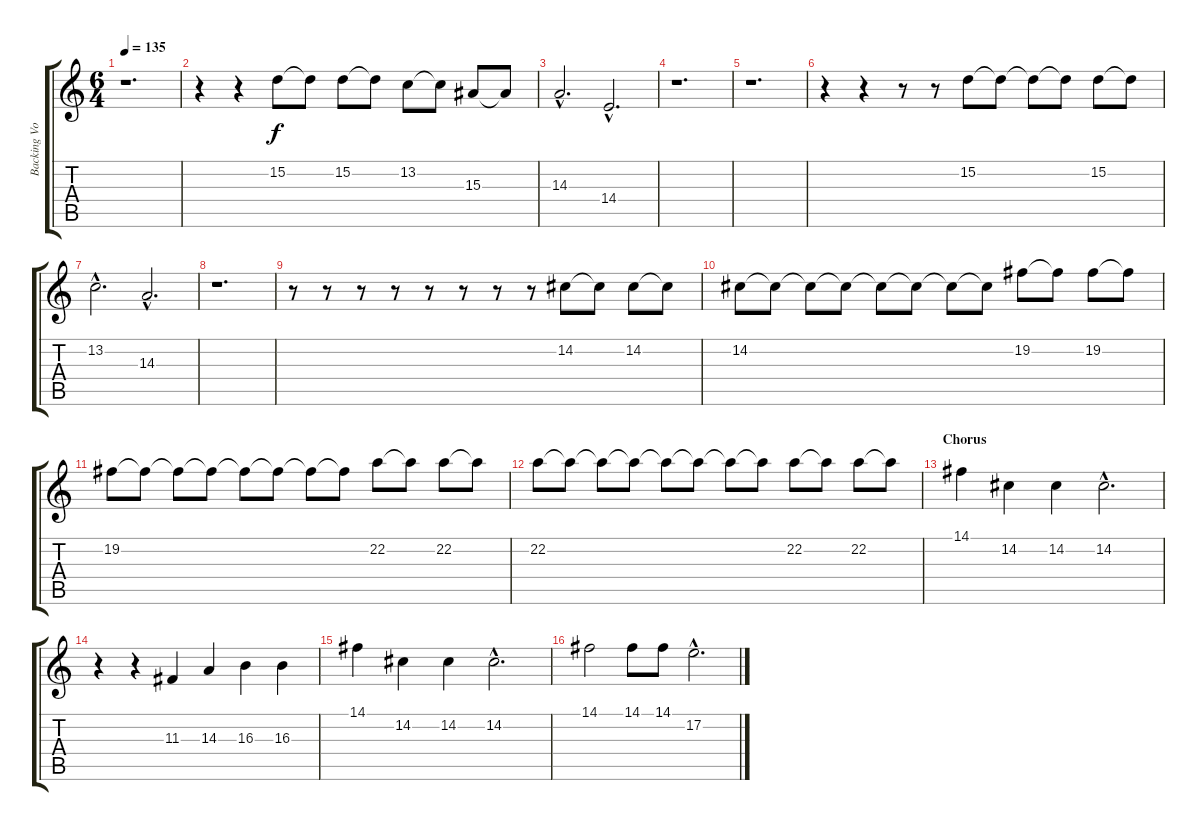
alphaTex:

\track ("Backing Vox" "Backing Vo") {instrument pad4choir}
\staff {score tabs}
\tuning (E4 B3 G3 D3 A2 E2) {hide}
\ts (6 4)
\tempo 135
\clef g2
\ks c
r.1{d dy f} |
r.4 r.4 15.2.8 15.2{t}.8 15.2.8 15.2{t}.8 13.2.8 13.2{t}.8 15.3.8 15.3{t}.8 |
14.3{hac}.2{d} 14.4{hac}.2{d} |
r.1{d} |
r.1{d} |
r.4 r.4 r.8 r.8 15.2.8 15.2{t}.8 15.2{t}.8 15.2{t}.8 15.2.8 15.2{t}.8 |
13.2{hac}.2{d} 14.3{hac}.2{d} |
r.1{d} |
r.8 r.8 r.8 r.8 r.8 r.8 r.8 r.8 14.2.8 14.2{t}.8 14.2.8 14.2{t}.8 |
14.2.8 14.2{t}.8 14.2{t}.8 14.2{t}.8 14.2{t}.8 14.2{t}.8 14.2{t}.8 14.2{t}.8 19.2.8 19.2{t}.8 19.2.8 19.2{t}.8 |
19.2.8 19.2{t}.8 19.2{t}.8 19.2{t}.8 19.2{t}.8 19.2{t}.8 19.2{t}.8 19.2{t}.8 22.2.8 22.2{t}.8 22.2.8 22.2{t}.8 |
22.2.8 22.2{t}.8 22.2{t}.8 22.2{t}.8 22.2{t}.8 22.2{t}.8 22.2{t}.8 22.2{t}.8 22.2.8 22.2{t}.8 22.2.8 22.2{t}.8 |
\section ("" "Chorus")
14.1.4 14.2.4 14.2.4 14.2{hac}.2{d} |
r.4 r.4 11.3.4 14.3.4 16.3.4 16.3.4 |
14.1.4 14.2.4 14.2.4 14.2{hac}.2{d} |
14.1.2 14.1.8 14.1.8 17.2{hac}.2{d}
